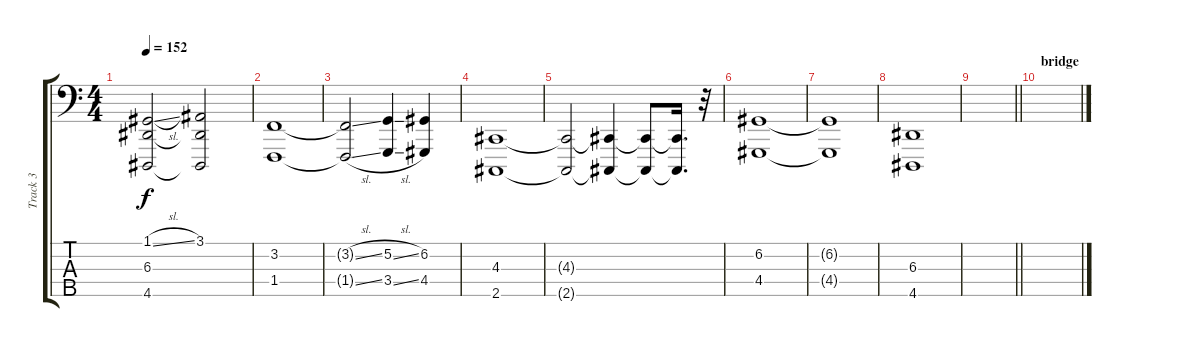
\track ("Track 3" "Track 3") {instrument lead2sawtooth}
\staff {score tabs}
\tuning (G2 D2 A1 E1 B0) {hide}
\ts (4 4)
\tempo 152
\clef f4
\ks c
(1.1{sl} 6.3 4.5).2{dy f} (3.1 6.3{t} 4.5{t}).2 |
(3.2 1.4).1 |
(3.2{sl t} 1.4{sl t}).2 (5.2{sl} 3.4{sl}).4 (6.2 4.4).4 |
(4.3 2.5).1 |
(4.3{t} 2.5{t}).2 (4.3{t} 2.5{t}).4 (4.3{t} 2.5{t}).8 (4.3{t} 2.5{t}).16{d} r.32 |
(6.2 4.4).1 |
(6.2{t} 4.4{t}).1 |
(6.3 4.5).1 |
\barLineRight lightlight
|
\section ("" "bridge")
